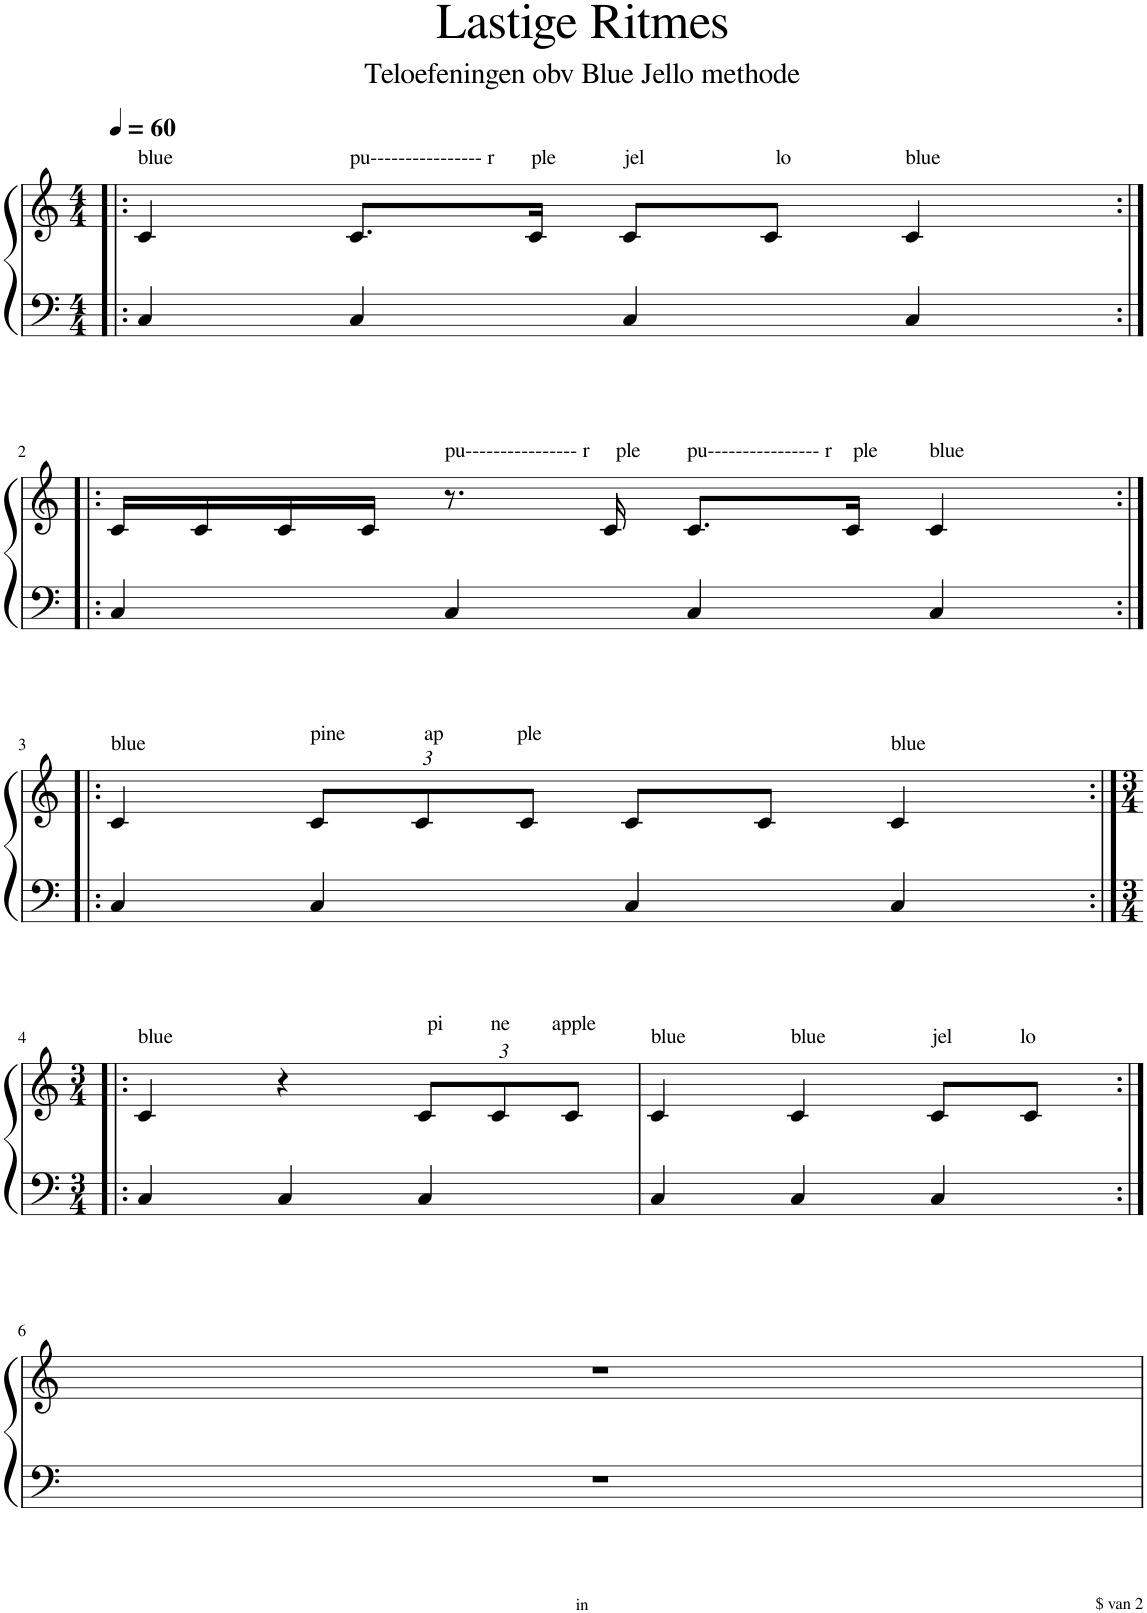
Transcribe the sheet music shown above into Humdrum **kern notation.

**kern	**kern
*part1	*part1
*staff2	*staff1
*I"Piano	*
*I'Pno.	*
*clefF4	*clefG2
*k[]	*k[]
*M4/4	*M4/4
*MM60	*MM60
=1!|:	=1!|:
!	!LO:TX:a:t=blue
4C/	4c/
!	!LO:TX:a:t=pu---------------- r       ple
4C/	8.c/L
.	16c/Jk
!	!LO:TX:a:t=jel                         lo
4C/	8c/L
.	8c/J
!	!LO:TX:a:t=blue
4C/	4c/
!!LO:LB:g=z
=2:|!|:	=2:|!|:
4C/	16c/LL
.	16c/
.	16c/
.	16c/JJ
!	!LO:TX:a:t=pu---------------- r     ple
4C/	8.r
.	16c/
!	!LO:TX:a:t=pu---------------- r    ple
4C/	8.c/L
.	16c/Jk
!	!LO:TX:a:t=blue
4C/	4c/
!!LO:LB:g=z
=3:|!|:	=3:|!|:
!	!LO:TX:a:t=blue
4C/	4c/
*	*Xbrackettup
!	!LO:TX:a:t=pine               ap              ple
4C/	12c/L
.	12c/
.	12c/J
4C/	8c/L
.	8c/J
!	!LO:TX:a:t=blue
4C/	4c/
!!LO:LB:g=z
=4:|!|:	=4:|!|:
*M3/4	*M3/4
!	!LO:TX:a:t=blue
4C/	4c/
4C/	4r
!	!LO:TX:a:t=pi         ne        apple
4C/	12c/L
.	12c/
.	12c/J
=5	=5
!	!LO:TX:a:t=blue
4C/	4c/
!	!LO:TX:a:t=blue
4C/	4c/
!	!LO:TX:a:t=jel             lo
4C/	8c/L
.	8c/J
!!LO:LB:g=z
=6:|!	=6:|!
2.r	2.r
=	=
*-	*-
